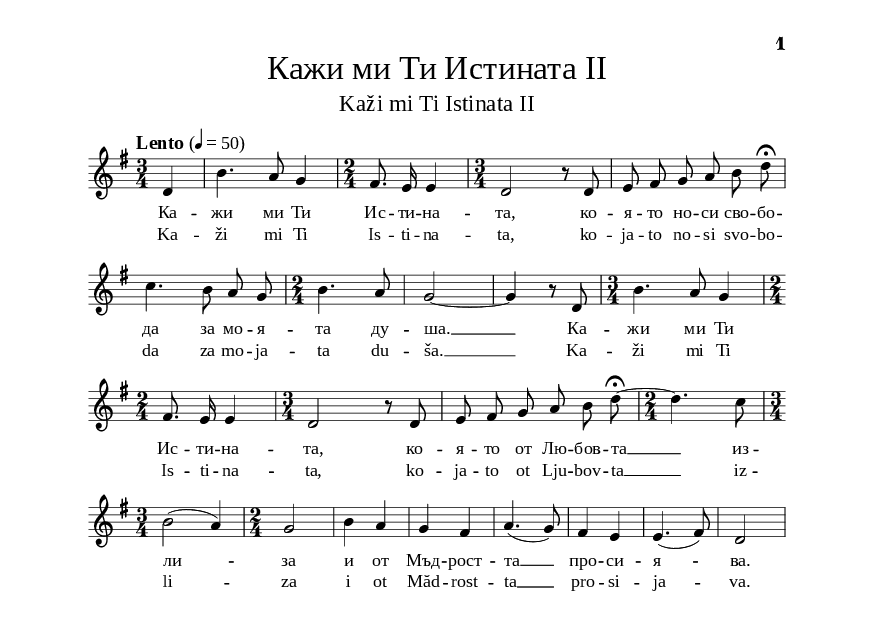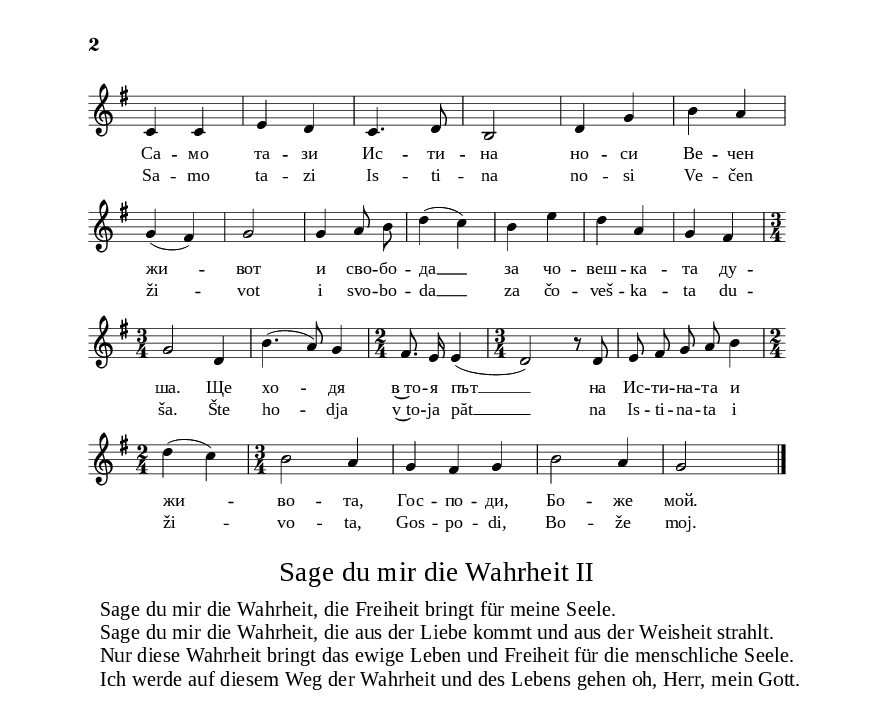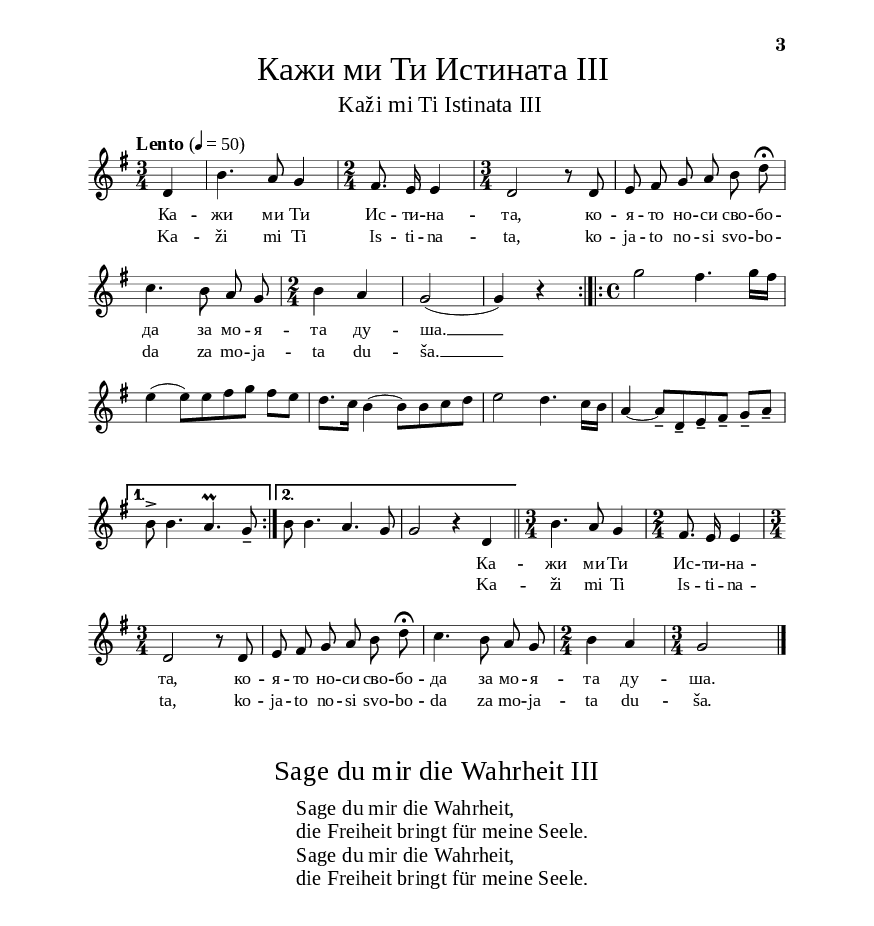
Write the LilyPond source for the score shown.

\version "2.24.4"

% include paper part and global functions
\include "include/globals.ily"

\bookpart {
  \label #'ref168
  \tocItem \markup "Кажи ми Ти Истината II – Kaži mi Ti Istinata II"
  \include "include/bookpart-paper.ily"
  \score {
    \include "include/score-layout.ily"

    \new Voice \absolute {
      \clef treble
      \key g \major
      \time 3/4
      \tempoFunc "Lento" 4 "50"
      \autoBeamOff

      \partial 4
      d'4 | % 2
      b'4.  a'8  g'4 | % 3
      \time 2/4  | % 3
      fis'8.  e'16  e'4 | % 4
      \time 3/4  | % 4
      d'2 r8  d'8 | % 5
      e'8  fis'8  g'8  a'8
      b'8  d''8 ^\fermata \break | % 6
      c''4.  b'8  a'8  g'8 | % 7
      \time 2/4  | % 7
      b'4.  a'8 | % 8
      g'2 ~ | % 9
      g'4 r8  d'8 |
      \time 3/4  |
      b'4.  a'8  g'4 \break | % 11
      \time 2/4  | % 11
      fis'8.  e'16  e'4  | % 12
      \time 3/4  | % 12
      d'2 r8  d'8 | % 13
      e'8  fis'8  g'8  a'8
      b'8  d''8 ~ ^\fermata  \time 2/4 | % 14
      d''4.  c''8 \break | \time 3/4 b'2  (a'4)  | % 16

      \time 2/4 g'2   % 17
      b'4  a'4 | % 18
      g'4  fis'4 | % 19
      a'4. (  g'8 ) |
      fis'4  e'4 | % 21
      e'4. (  fis'8 ) | % 22
      d'2 \break | % 23
      c'4  c'4 | % 24
      e'4  d'4 | % 25
      c'4.  d'8 | % 26
      b2 | % 27
      d'4  g'4 | % 28
      b'4  a'4 \break | % 29
      g'4 (  fis'4 ) |
      g'2 | % 31
      g'4  a'8  b'8 | % 32
      d''4 (  c''4 ) | % 33
      b'4  e''4 | % 34
      d''4  a'4 | % 35
      g'4  fis'4 \break | % 36
      \time 3/4  | % 36
      g'2  d'4 | % 37
      b'4. (  a'8 )  g'4 | % 38
      \time 2/4  | % 38
      fis'8.  e'16  e'4 ( | % 39
      \time 3/4  | % 39
      d'2 ) r8  d'8 |
      e'8  fis'8  g'8  a'8
      b'4 \break | % 41
      \time 2/4  | % 41
      d''4 (  c''4 ) | % 42
      \time 3/4  | % 42
      b'2  a'4 | % 43
      g'4  fis'4  g'4 | % 44
      b'2  a'4 | % 45
      g'2 s4 \bar "|."
    }

    \addlyrics {
      Ка -- жи ми Ти Ис -- ти -- на -- та,
      ко -- я -- то но -- си сво -- бо --
      да за мо -- я -- та ду -- ша. __
      Ка -- жи ми Ти Ис -- ти -- на -- та,
      ко -- я -- то от Лю -- бов -- та __
      из -- ли --  за и от Мъд --
      рост -- та __  про -- си -- я --
      ва. Са -- мо та -- зи Ис -- ти -- на
      но -- си Ве -- чен жи -- вот и
      сво -- бо -- да __  за чо -- веш --
      ка -- та ду -- ша. Ще хо -- дя
      в~то -- я път __ на Ис -- ти --
      на -- та и жи -- во -- та, Гос --
      по -- ди, Бо -- же мой. Ка -- жи ми
      Ти Ис -- ти -- на -- та, ко -- я --
      то но -- си сво -- бо -- да за мо
      -- я -- та ду -- ша.}

      \addlyrics {
        Ka -- ži mi Ti Is -- ti -- na -- ta,
        ko -- ja -- to no -- si svo -- bo --
        da za mo -- ja -- ta du -- ša. __
        Ka -- ži mi Ti Is -- ti -- na -- ta,
        ko -- ja -- to ot Lju -- bov -- ta __
        iz -- li --  za i ot Măd --
        rost -- ta __  pro -- si -- ja --
        va. Sa -- mo ta -- zi Is -- ti -- na
        no -- si Ve -- čen ži -- vot i
        svo -- bo -- da __  za čo -- veš --
        ka -- ta du -- ša. Šte ho -- dja
        v~to -- ja păt __ na Is -- ti --
        na -- ta i ži -- vo -- ta, Gos --
        po -- di, Bo -- že moj. Ka -- ži mi
        Ti Is -- ti -- na -- ta, ko -- ja --
        to no -- si svo -- bo -- da za mo
        -- ja -- ta du -- ša.}

        \header {
          title = \titleFunc "Кажи ми Ти Истината II" "Kaži mi Ti Istinata II"
        }

        \midi{}

      } % score
      \markup \vspace #1


      % include foreign translation(s) of the song
      \version "2.24.3"

\markup \fill-line { \fontsize #deTitleFontSize "Sage du mir die Wahrheit II" }

\markup \null
\markup \null
\markup \abs-fontsize #10 {
  \override #`(baseline-skip . ,deCoupletBaselineSkip)

  \column {
    \line { " "Sage du mir die Wahrheit, die Freiheit bringt für meine Seele. }
    \line { " " Sage du mir die Wahrheit, die aus der Liebe kommt und aus der Weisheit strahlt.}

    \line { " "  Nur diese Wahrheit bringt  das ewige Leben  und Freiheit für die menschliche Seele.  }
    \line { " " Ich werde auf diesem Weg der Wahrheit und des Lebens gehen oh, Herr, mein Gott. }
  


  }
}


      % \markup \vspace #2

      \pageBreak


      \label #'ref169_1
      \tocItem \markup "Кажи ми Ти Истината III – Kaži mi Ti Istinata III"
      \include "include/bookpart-paper.ily"
      \score {
        \include "include/score-layout.ily"

        \new Voice \absolute {
          \clef treble
          \key g \major
          \time 3/4
          \tempoFunc "Lento" 4 "50"
          \autoBeamOff

          \partial 4
          d'4 | % 2
          b'4.  a'8  g'4 | % 3
          \time 2/4  | % 3
          fis'8.  e'16  e'4 | % 4
          \time 3/4  | % 4
          d'2 r8  d'8 | % 5
          e'8  fis'8  g'8  a'8
          b'8  d''8 ^\fermata \break | % 6
          c''4.  b'8  a'8  g'8 | % 7
          \time 2/4  | % 7
          b'4  a'4 | % 8
          g'2 ( | % 9
          g'4 ) r4 \bar ":|.|:"
          \repeat volta 2 {
            \time 4/4
            g''2  fis''4.  g''16 [
            fis''16 ] \break | % 11
            e''4 (  e''8 ) [  e''8
            fis''8  g''8 ]  fis''8 [  e''8 ] | % 12
            d''8. [  c''16 ]  b'4 (  b'8
            ) [  b'8  c''8  d''8 ] | % 13
            e''2  d''4.  c''16 [  b'16
            ] | % 14
            a'4 ~  a'8 -- [  d'8 --  e'8 --
            fis'8 -- ]  g'8 -- [  a'8 -- ] \break |
          }

          \alternative {
            {
              b'8 ->  b'4.  a'4.\prall g'8 --
            }
            {
              b'8  b'4.  a'4.  g'8
              g'2 r4  d'4 \bar "||"
            }
          }
          \time 3/4   b'4.  a'8  g'4 | \time 2/4
          fis'8.  e'16  e'4 \break \time 3/4  d'2 r8
          d'8  e'8  fis'8  g'8  a'8
          b'8  d''8 ^\fermata  c''4.  b'8
          a'8  g'8 | \time 2/4 b'4  a'4 | \time 3/4
          g'2 s4 \bar "|."
        }
        \addlyrics {
          Ка -- жи ми Ти Ис -- ти -- на -- та,
          ко -- я -- то но -- си сво -- бо --
          да за мо -- я -- та ду -- ша. __ ""

          \skip1 \skip1 \skip1 \skip1 \skip1 \skip1 \skip1 \skip1
          \skip1 \skip1 \skip1 \skip1 \skip1 \skip1 \skip1 \skip1 \skip1
          \skip1 \skip1 \skip1


          Ка -- жи ми Ти Ис -- ти --
          на -- та, ко -- я -- то но -- си сво
          -- бо -- да за мо -- я -- та ду --
          ша.}
          \addlyrics {
            Ka -- ži mi Ti Is -- ti -- na -- ta,
            ko -- ja -- to no -- si svo -- bo --
            da za mo -- ja -- ta du -- ša. __ ""

            \skip1 \skip1 \skip1 \skip1 \skip1 \skip1 \skip1 \skip1
            \skip1 \skip1 \skip1 \skip1 \skip1 \skip1 \skip1 \skip1 \skip1
            \skip1 \skip1 \skip1


            Ka -- ži mi Ti Is -- ti --
            na -- ta, ko -- ja -- to no -- si svo
            -- bo -- da za mo -- ja -- ta du --
            ša.}

            \header {
              title = \titleFunc "Кажи ми Ти Истината III "" Kaži mi Ti Istinata III"
            }

            \midi{}

          } % score

          \markup \vspace #2

          % include foreign translation(s) of the song
          \version "2.24.4"

\markup \fill-line { \fontsize #deTitleFontSize "Sage du mir die Wahrheit III" }
\markup \null
\markup \null
\markup \abs-fontsize #10 {
   \fill-line {
  \override #`(baseline-skip . ,deCoupletBaselineSkip)

  \column {

    \line { " " Sage du mir die Wahrheit, }

    \line { " " die Freiheit bringt für meine Seele.}

    \line { " " Sage du mir die Wahrheit, }

    \line { " " die Freiheit bringt für meine Seele.}
  }
  }
}



        } % bookpart

        % Più mosso
        %
